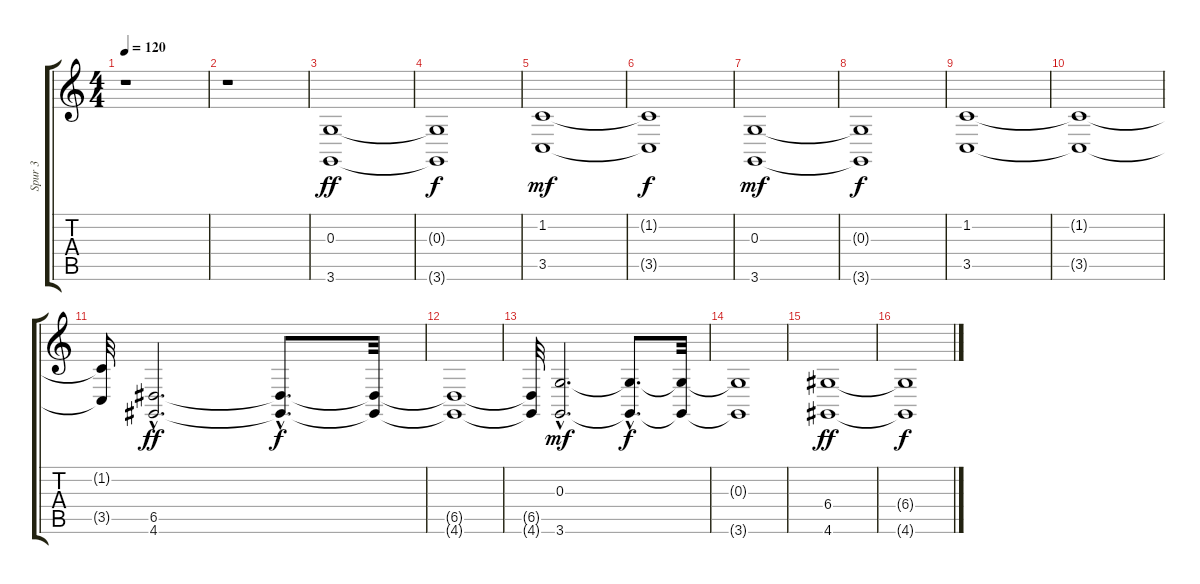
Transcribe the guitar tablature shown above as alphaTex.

\track ("Spur 3" "Spur 3") {instrument stringensemble1}
\staff {score tabs}
\tuning (E4 B3 G3 D3 A2 E2) {hide}
\ts (4 4)
\tempo 120
\clef g2
\ks c
r.1{dy f} |
r.1 |
(0.3 3.6).1{dy ff} |
(0.3{t} 3.6{t}).1{dy f} |
(1.2 3.5).1{dy mf} |
(1.2{t} 3.5{t}).1{dy f} |
(0.3 3.6).1{dy mf} |
(0.3{t} 3.6{t}).1{dy f} |
(1.2 3.5).1 |
(1.2{t} 3.5{t}).1 |
(1.2{t} 3.5{t}).32 (6.5{hac} 4.6{hac}).2{d dy ff} (6.5{hac t} 4.6{hac t}).8{d dy f} (6.5{t} 4.6{t}).32 |
(6.5{t} 4.6{t}).1 |
(6.5{t} 4.6{t}).32 (0.3{hac} 3.6{hac}).2{d dy mf} (0.3{hac t} 3.6{hac t}).8{d dy f} (0.3{t} 3.6{t}).32 |
(0.3{t} 3.6{t}).1 |
(6.4 4.6).1{dy ff} |
(6.4{t} 4.6{t}).1{dy f}
